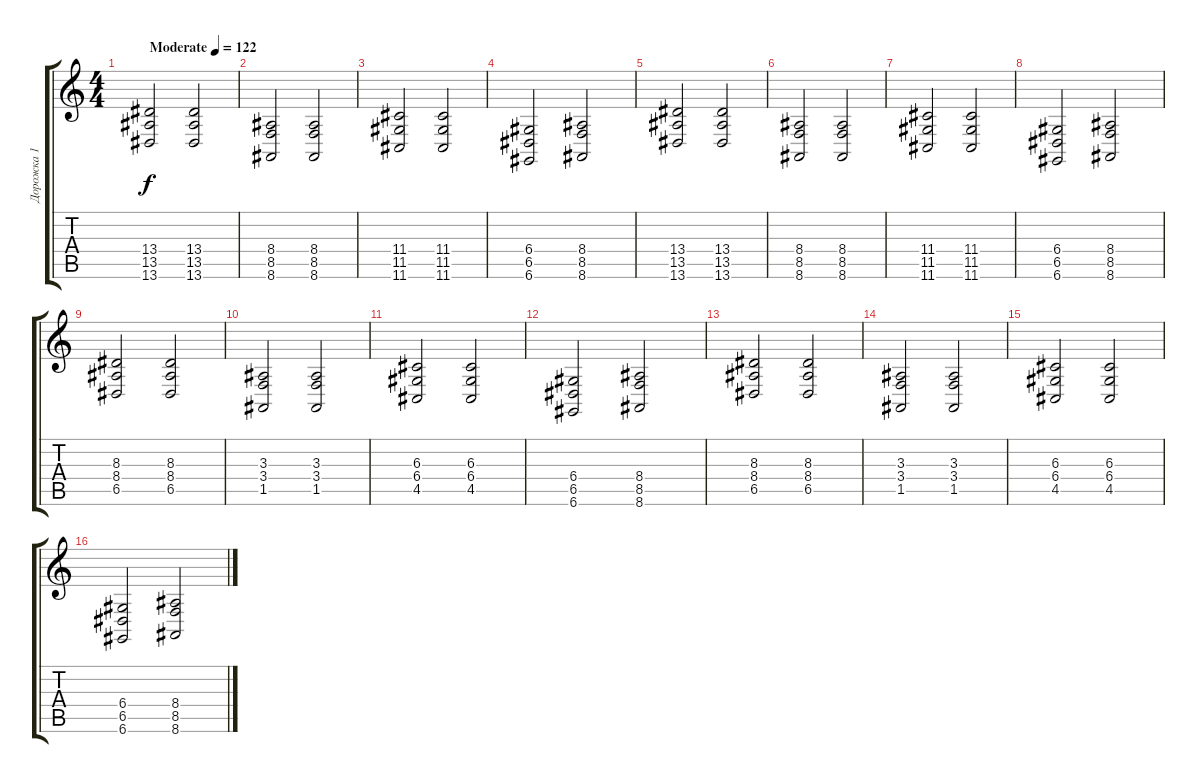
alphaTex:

\track ("Дорожка 1" "Дорожка 1") {instrument acousticgrandpiano}
\staff {score tabs}
\tuning (E4 B3 G3 D3 A2 D2) {hide}
\ts (4 4)
\tempo (122 "Moderate")
\clef g2
\ks c
(13.4 13.5 13.6).2{dy f instrument acousticgrandpiano} (13.4 13.5 13.6).2 |
(8.4 8.5 8.6).2 (8.4 8.5 8.6).2 |
(11.4 11.5 11.6).2 (11.4 11.5 11.6).2 |
(6.4 6.5 6.6).2 (8.4 8.5 8.6).2 |
(13.4 13.5 13.6).2 (13.4 13.5 13.6).2 |
(8.4 8.5 8.6).2 (8.4 8.5 8.6).2 |
(11.4 11.5 11.6).2 (11.4 11.5 11.6).2 |
(6.4 6.5 6.6).2 (8.4 8.5 8.6).2 |
(8.3 8.4 6.5).2 (8.3 8.4 6.5).2 |
(3.3 3.4 1.5).2 (3.3 3.4 1.5).2 |
(6.3 6.4 4.5).2 (6.3 6.4 4.5).2 |
(6.4 6.5 6.6).2 (8.4 8.5 8.6).2 |
(8.3 8.4 6.5).2 (8.3 8.4 6.5).2 |
(3.3 3.4 1.5).2 (3.3 3.4 1.5).2 |
(6.3 6.4 4.5).2 (6.3 6.4 4.5).2 |
(6.4 6.5 6.6).2 (8.4 8.5 8.6).2
